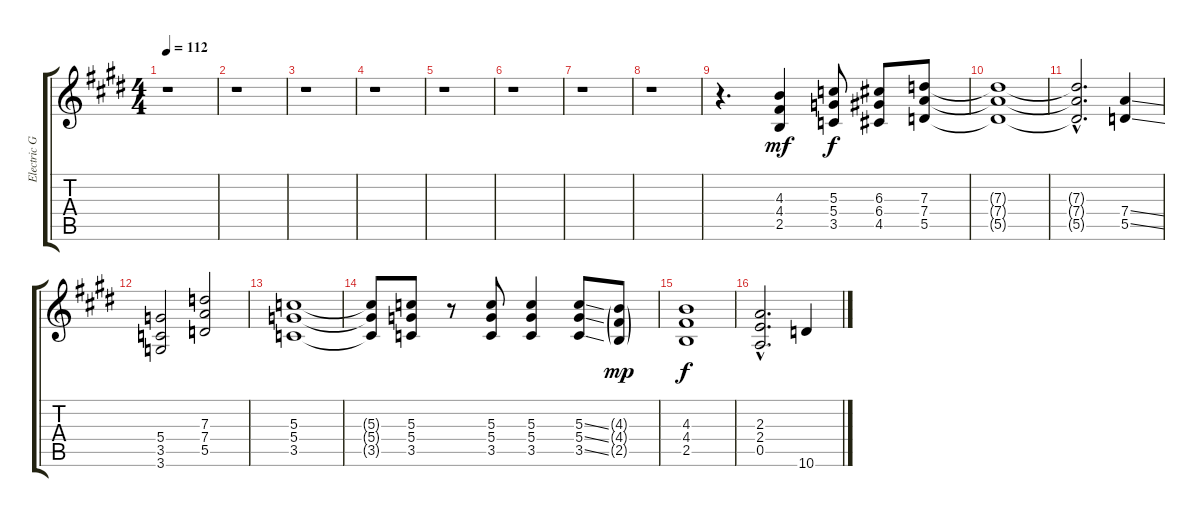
\track ("Electric Guitar 1" "Electric G") {instrument distortionguitar}
\staff {score tabs}
\tuning (E4 B3 G3 D3 A2 E2) {hide}
\ts (4 4)
\tempo 112
\clef g2
\ks e
r.1{dy f} |
r.1 |
r.1 |
r.1 |
r.1 |
r.1 |
r.1 |
r.1 |
r.4{d} (4.3 4.4 2.5).4{dy mf} (5.3 5.4 3.5).8{dy f} (6.3 6.4 4.5).8 (7.3 7.4 5.5).8 |
(7.3{t} 7.4{t} 5.5{t}).1 |
(7.3{hac t} 7.4{hac t} 5.5{hac t}).2{d} (7.4{ss} 5.5{ss}).4 |
(5.4 3.5 3.6).2 (7.3 7.4 5.5).2 |
(5.3 5.4 3.5).1 |
(5.3{t} 5.4{t} 3.5{t}).8 (5.3 5.4 3.5).8 r.8 (5.3 5.4 3.5).8 (5.3 5.4 3.5).4 (5.3{ss} 5.4{ss} 3.5{ss}).8 (4.3{g} 4.4{g} 2.5{g}).8{dy mp} |
(4.3 4.4 2.5).1{dy f} |
(2.3{hac} 2.4{hac} 0.5{hac}).2{d} 10.6{ss}.4
